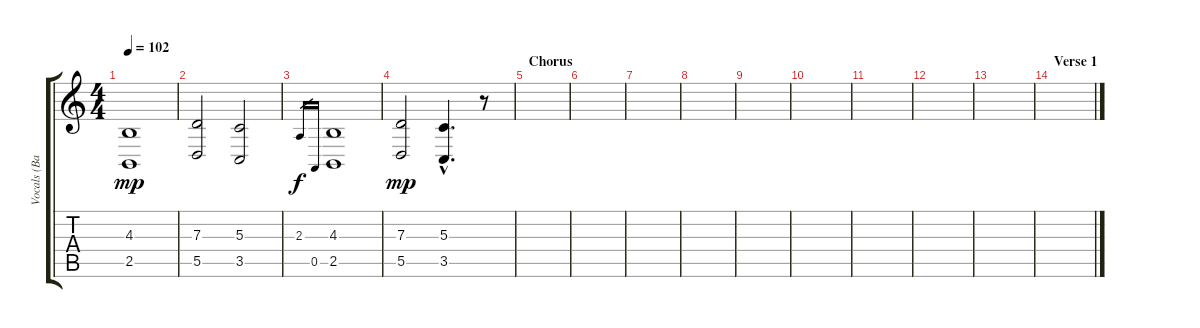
\track ("Vocals (Backing)" "Vocals (Ba") {instrument lead6voice}
\staff {score tabs}
\tuning (E4 B3 G3 D3 A2 E2) {hide}
\ts (4 4)
\tempo 102
\clef g2
\ks c
(4.3 2.5).1{dy mp instrument lead6voice} |
(7.3 5.5).2 (5.3 3.5).2 |
2.3.16{gr dy f} 0.5.16{gr} (4.3 2.5).1 |
(7.3 5.5).2{dy mp} (5.3{hac} 3.5{hac}).4{d} r.8 |
\section ("" "Chorus")
|
|
|
|
|
|
|
|
|
\section ("" "Verse 1")
